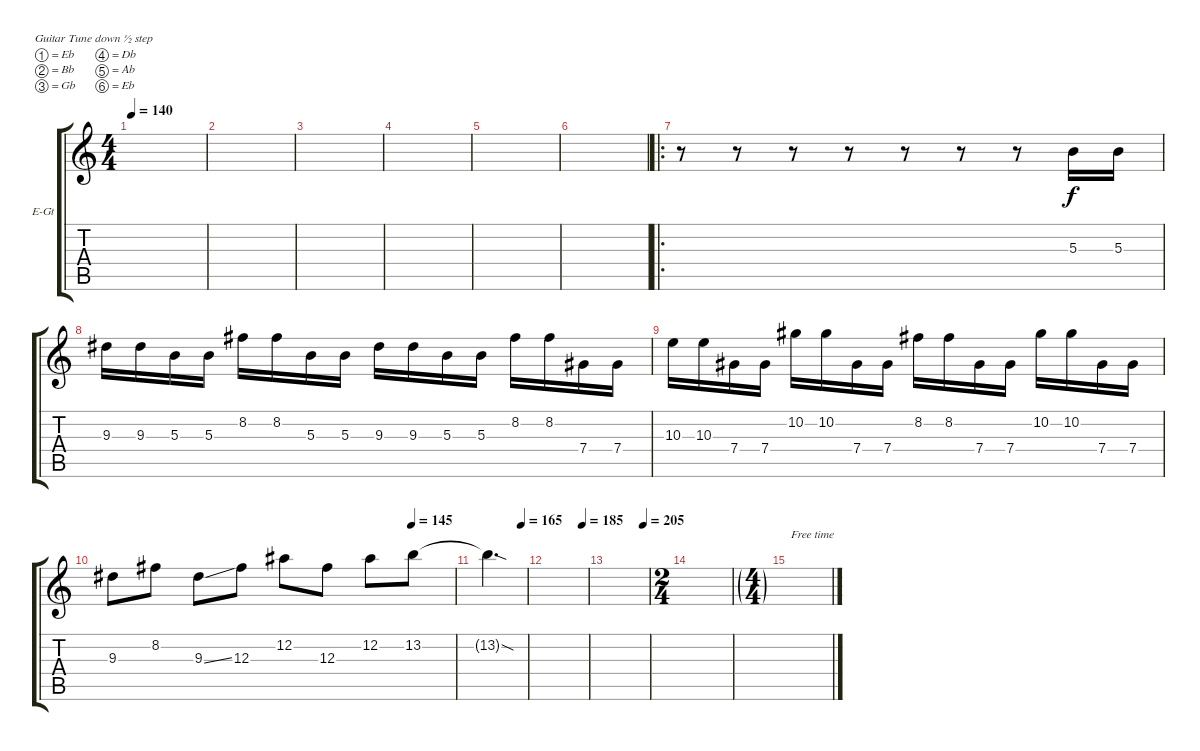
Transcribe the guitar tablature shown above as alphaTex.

\bracketExtendMode groupsimilarinstruments
\firstSystemTrackNameOrientation horizontal
\otherSystemsTrackNameOrientation horizontal
\track ("solo" "E-Gt") {instrument distortionguitar}
\staff {score tabs}
\tuning (Eb4 Bb3 Gb3 Db3 Ab2 Eb2)
\ts (4 4)
\tempo 140
\clef g2
\ks c
|
|
|
|
|
|
\ro
r.8 r.8 r.8 r.8 r.8 r.8 r.8 5.3.16 5.3.16 |
9.3.16 9.3.16 5.3.16 5.3.16 8.2.16 8.2.16 5.3.16 5.3.16 9.3.16 9.3.16 5.3.16 5.3.16 8.2.16 8.2.16 7.4.16 7.4.16 |
10.3.16 10.3.16 7.4.16 7.4.16 10.2.16 10.2.16 7.4.16 7.4.16 8.2.16 8.2.16 7.4.16 7.4.16 10.2.16 10.2.16 7.4.16 7.4.16 |
\tempo (145 0.875)
9.3.8 8.2.8 9.3{ss}.8 12.3.8 12.2.8 12.3.8 12.2.8 13.2.8 |
\tempo (165 0.875)
13.2{sod t}.4{d} |
\tempo (185 0.875)
|
\tempo (205 0.875)
|
\ts (2 4)
|
\ts (4 4)
\ft
